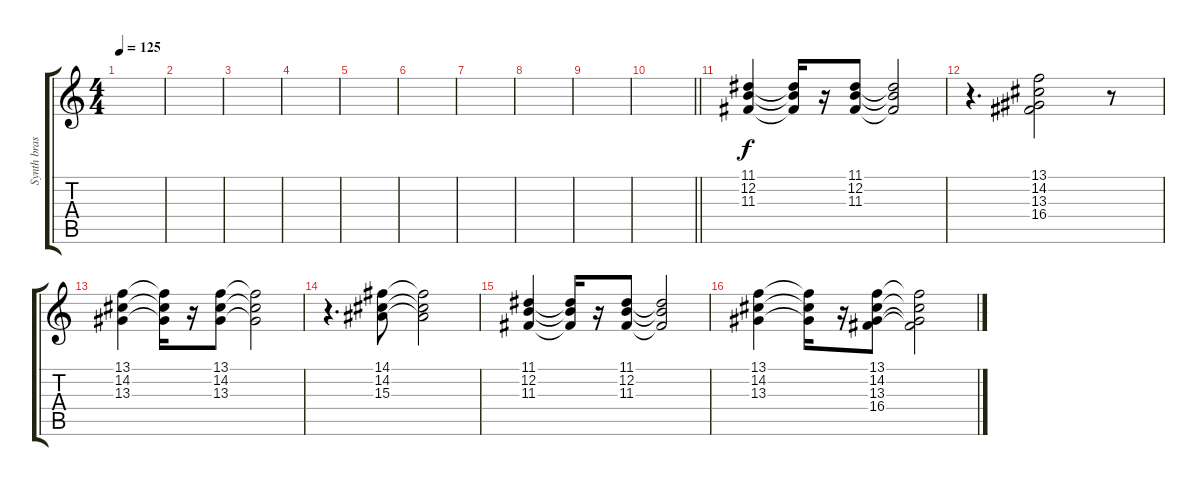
\track ("Synth brass 1" "Synth bras") {instrument synthbrass1}
\staff {score tabs}
\tuning (E4 B3 G3 D3 A2 E2) {hide}
\ts (4 4)
\tempo 125
\clef g2
\ks c
|
|
|
|
|
|
|
|
|
\barLineRight lightlight
|
(11.1 12.2 11.3).4 (11.1{t} 12.2{t} 11.3{t}).16 r.16 (11.1 12.2 11.3).8 (11.1{t} 12.2{t} 11.3{t}).2 |
r.4{d} (13.1 14.2 13.3 16.4).2 r.8 |
(13.1 14.2 13.3).4 (13.1{t} 14.2{t} 13.3{t}).16 r.16 (13.1 14.2 13.3).8 (13.1{t} 14.2{t} 13.3{t}).2 |
r.4{d} (14.1 14.2 15.3).8 (14.1{t} 14.2{t} 15.3{t}).2 |
(11.1 12.2 11.3).4 (11.1{t} 12.2{t} 11.3{t}).16 r.16 (11.1 12.2 11.3).8 (11.1{t} 12.2{t} 11.3{t}).2 |
(13.1 14.2 13.3).4 (13.1{t} 14.2{t} 13.3{t}).16 r.16 (13.1 14.2 13.3 16.4).8 (13.1{t} 14.2{t} 13.3{t} 16.4{t}).2
